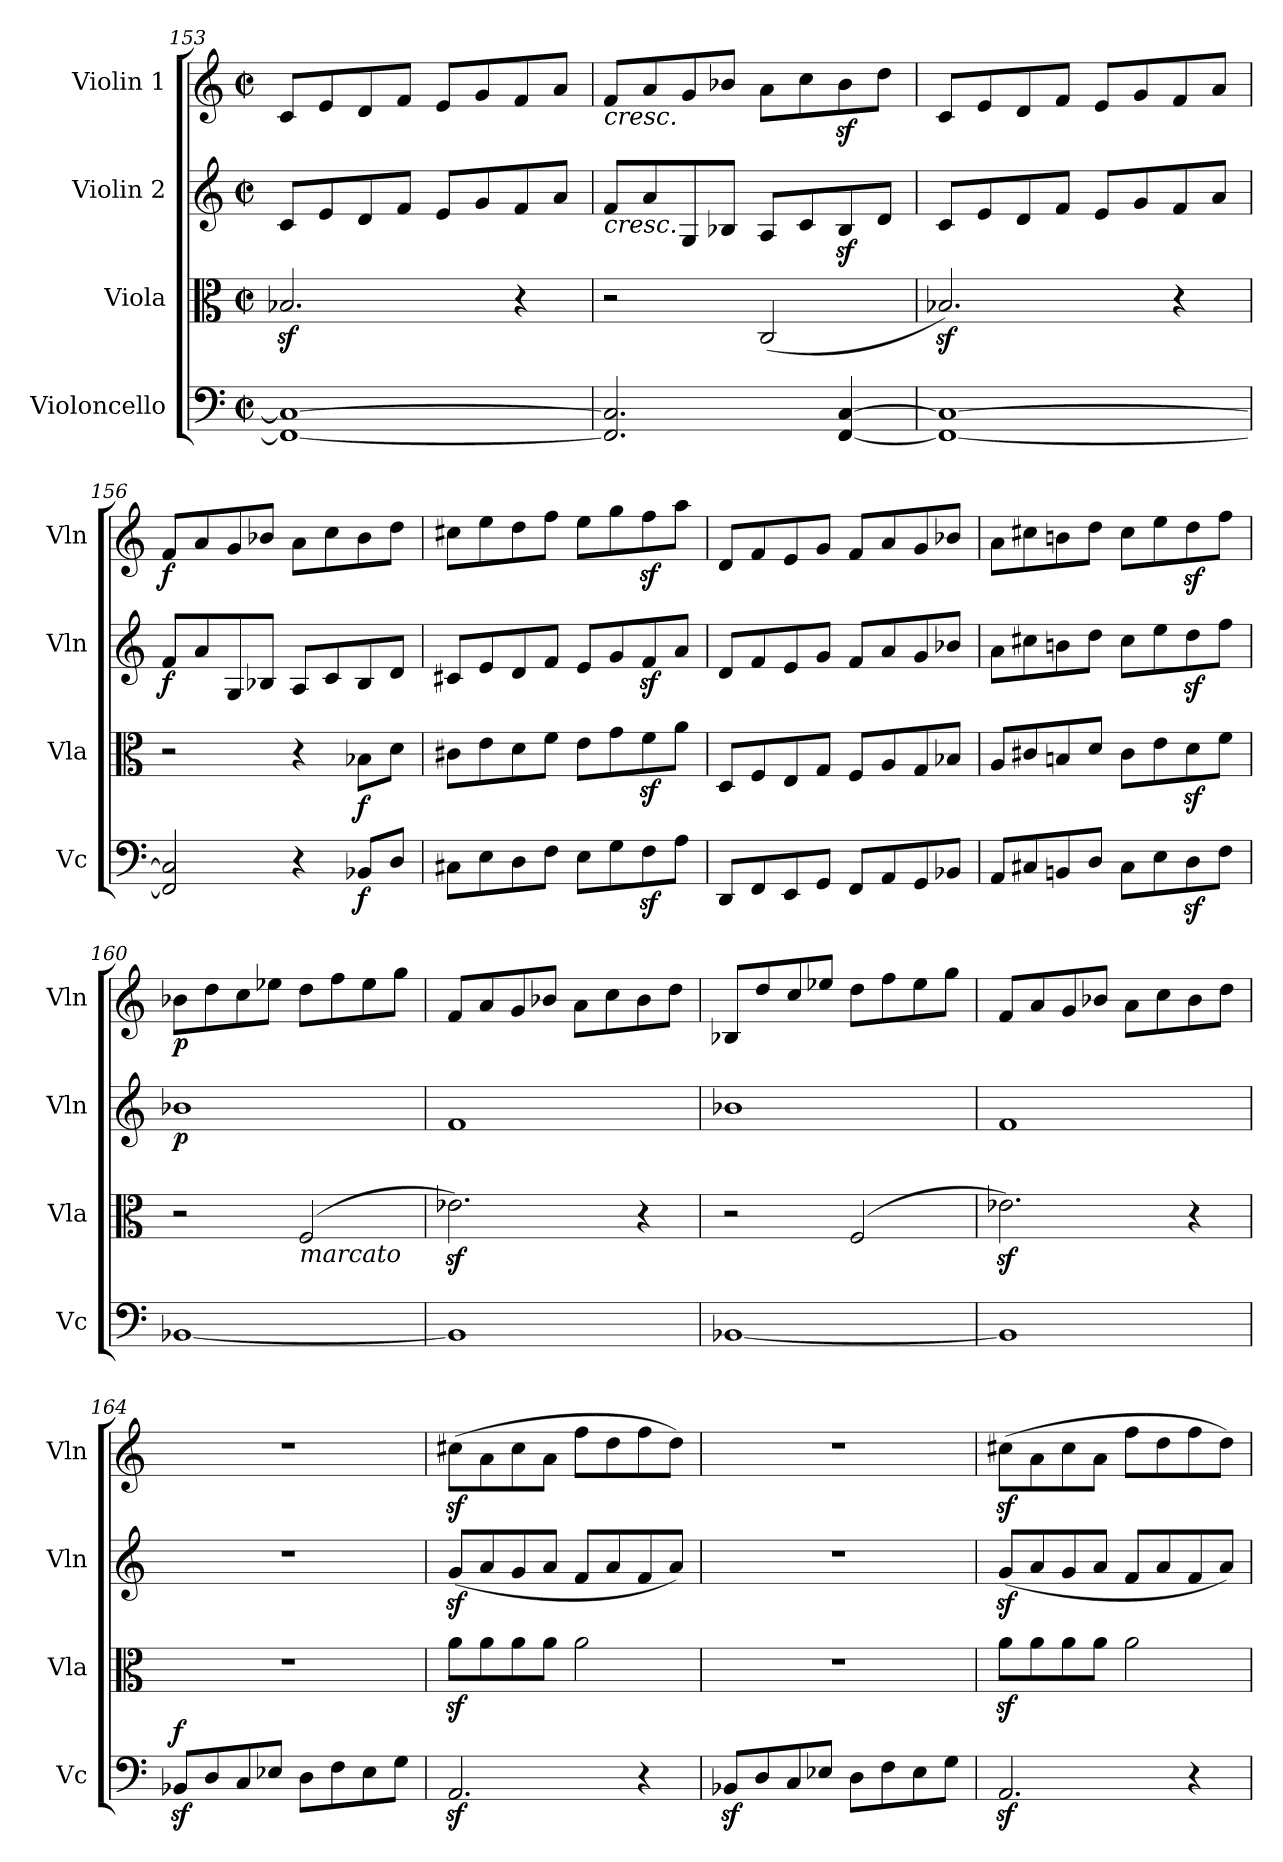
**kern	**dynam	**kern	**dynam	**kern	**dynam	**kern	**dynam
*part4	*part4	*part3	*part3	*part2	*part2	*part1	*part1
*staff4	*staff4	*staff3	*staff3	*staff2	*staff2	*staff1	*staff1
*I"Violoncello	*	*I"Viola	*	*I"Violin 2	*	*I"Violin 1	*
*I'Vc	*	*I'Vla	*	*I'Vln	*	*I'Vln	*
!!LO:LB:g=z
*clefF4	*	*clefC3	*	*clefG2	*	*clefG2	*
*k[]	*	*k[]	*	*k[]	*	*k[]	*
*M2/2	*	*M2/2	*	*M2/2	*	*M2/2	*
*met(c|)	*	*met(c|)	*	*met(c|)	*	*met(c|)	*
=153	=153	=153	=153	=153	=153	=153	=153
1FF_ 1C_	.	2.B-Xz</	.	8c/L	.	8c/L	.
.	.	.	.	8e/	.	8e/	.
.	.	.	.	8d/	.	8d/	.
.	.	.	.	8f/J	.	8f/J	.
.	.	.	.	8e/L	.	8e/L	.
.	.	.	.	8g/	.	8g/	.
.	.	4r	.	8f/	.	8f/	.
.	.	.	.	8a/J	.	8a/J	.
=154	=154	=154	=154	=154	=154	=154	=154
!	!	!	!	!	!	!LO:TX:b:i:t=cresc.	!
!	!	!	!	!LO:TX:b:i:t=cresc.	!	!	!
2.FF/] 2.C/]	.	2r	.	8f/L	.	8f/L	.
.	.	.	.	8a/	.	8a/	.
.	.	.	.	8G/	.	8g/	.
.	.	.	.	8B-X/J	.	8b-X/J	.
.	.	(2C/	.	8A/L	.	8a\L	.
.	.	.	.	8c/	.	8cc\	.
[4FF/ [4C/	.	.	.	8B-z</	.	8b-z<\	.
.	.	.	.	8d/J	.	8dd\J	.
=155	=155	=155	=155	=155	=155	=155	=155
1FF_ 1C_	.	2.B-Xz</)	.	8c/L	.	8c/L	.
.	.	.	.	8e/	.	8e/	.
.	.	.	.	8d/	.	8d/	.
.	.	.	.	8f/J	.	8f/J	.
.	.	.	.	8e/L	.	8e/L	.
.	.	.	.	8g/	.	8g/	.
.	.	4r	.	8f/	.	8f/	.
.	.	.	.	8a/J	.	8a/J	.
=156	=156	=156	=156	=156	=156	=156	=156
!	!	!	!	!	!LO:DY:b	!	!LO:DY:b
2FF/] 2C/]	.	2r	.	8f/L	f	8f/L	f
.	.	.	.	8a/	.	8a/	.
.	.	.	.	8G/	.	8g/	.
.	.	.	.	8B-X/J	.	8b-X/J	.
4r	.	4r	.	8A/L	.	8a\L	.
.	.	.	.	8c/	.	8cc\	.
!	!LO:DY:b	!	!LO:DY:b	!	!	!	!
8BB-X/L	f	8B-X\L	f	8B-/	.	8b-\	.
8D/J	.	8d\J	.	8d/J	.	8dd\J	.
=157	=157	=157	=157	=157	=157	=157	=157
8C#X\L	.	8c#X\L	.	8c#X/L	.	8cc#X\L	.
8E\	.	8e\	.	8e/	.	8ee\	.
8D\	.	8d\	.	8d/	.	8dd\	.
8F\J	.	8f\J	.	8f/J	.	8ff\J	.
8E\L	.	8e\L	.	8e/L	.	8ee\L	.
8G\	.	8g\	.	8g/	.	8gg\	.
8Fz<\	.	8fz<\	.	8fz</	.	8ffz<\	.
8A\J	.	8a\J	.	8a/J	.	8aa\J	.
!!LO:LB:g=z
=158	=158	=158	=158	=158	=158	=158	=158
8DD/L	.	8D/L	.	8d/L	.	8d/L	.
8FF/	.	8F/	.	8f/	.	8f/	.
8EE/	.	8E/	.	8e/	.	8e/	.
8GG/J	.	8G/J	.	8g/J	.	8g/J	.
8FF/L	.	8F/L	.	8f/L	.	8f/L	.
8AA/	.	8A/	.	8a/	.	8a/	.
8GG/	.	8G/	.	8g/	.	8g/	.
8BB-X/J	.	8B-X/J	.	8b-X/J	.	8b-X/J	.
=159	=159	=159	=159	=159	=159	=159	=159
8AA/L	.	8A/L	.	8a\L	.	8a\L	.
8C#X/	.	8c#X/	.	8cc#X\	.	8cc#X\	.
8BBn/	.	8Bn/	.	8bn\	.	8bn\	.
8D/J	.	8d/J	.	8dd\J	.	8dd\J	.
8C#\L	.	8c#\L	.	8cc#\L	.	8cc#\L	.
8E\	.	8e\	.	8ee\	.	8ee\	.
8Dz<\	.	8dz<\	.	8ddz<\	.	8ddz<\	.
8F\J	.	8f\J	.	8ff\J	.	8ff\J	.
=160	=160	=160	=160	=160	=160	=160	=160
!	!	!	!	!	!LO:DY:b	!	!LO:DY:b
[1BB-X	.	2r	.	1b-X	p	8b-X\L	p
.	.	.	.	.	.	8dd\	.
.	.	.	.	.	.	8cc\	.
.	.	.	.	.	.	8ee-X\J	.
!	!	!LO:TX:b:i:t=marcato	!	!	!	!	!
.	.	(2F/	.	.	.	8dd\L	.
.	.	.	.	.	.	8ff\	.
.	.	.	.	.	.	8ee-\	.
.	.	.	.	.	.	8gg\J	.
!!LO:PB:g=z
=161	=161	=161	=161	=161	=161	=161	=161
1BB-]	.	2.e-Xz<\)	.	1f	.	8f/L	.
.	.	.	.	.	.	8a/	.
.	.	.	.	.	.	8g/	.
.	.	.	.	.	.	8b-X/J	.
.	.	.	.	.	.	8a\L	.
.	.	.	.	.	.	8cc\	.
.	.	4r	.	.	.	8b-\	.
.	.	.	.	.	.	8dd\J	.
=162	=162	=162	=162	=162	=162	=162	=162
[1BB-X	.	2r	.	1b-X	.	8B-X/L	.
.	.	.	.	.	.	8dd/	.
.	.	.	.	.	.	8cc/	.
.	.	.	.	.	.	8ee-X/J	.
.	.	(2F/	.	.	.	8dd\L	.
.	.	.	.	.	.	8ff\	.
.	.	.	.	.	.	8ee-\	.
.	.	.	.	.	.	8gg\J	.
=163	=163	=163	=163	=163	=163	=163	=163
1BB-]	.	2.e-Xz<\)	.	1f	.	8f/L	.
.	.	.	.	.	.	8a/	.
.	.	.	.	.	.	8g/	.
.	.	.	.	.	.	8b-X/J	.
.	.	.	.	.	.	8a\L	.
.	.	.	.	.	.	8cc\	.
.	.	4r	.	.	.	8b-\	.
.	.	.	.	.	.	8dd\J	.
=164	=164	=164	=164	=164	=164	=164	=164
!	!LO:DY:a	!	!	!	!	!	!
8BB-Xz</L	f	1r	.	1r	.	1r	.
8D/	.	.	.	.	.	.	.
8C/	.	.	.	.	.	.	.
8E-X/J	.	.	.	.	.	.	.
8D\L	.	.	.	.	.	.	.
8F\	.	.	.	.	.	.	.
8E-\	.	.	.	.	.	.	.
8G\J	.	.	.	.	.	.	.
=165	=165	=165	=165	=165	=165	=165	=165
2.AAz</	.	8az<\L	.	(8gz</L	.	(8cc#Xz<\L	.
.	.	8a\	.	8a/	.	8a\	.
.	.	8a\	.	8g/	.	8cc#\	.
.	.	8a\J	.	8a/J	.	8a\J	.
.	.	2a\	.	8f/L	.	8ff\L	.
.	.	.	.	8a/	.	8dd\	.
4r	.	.	.	8f/	.	8ff\	.
.	.	.	.	8a/J)	.	8dd\J)	.
!!LO:LB:g=z
=166	=166	=166	=166	=166	=166	=166	=166
8BB-Xz</L	.	1r	.	1r	.	1r	.
8D/	.	.	.	.	.	.	.
8C/	.	.	.	.	.	.	.
8E-X/J	.	.	.	.	.	.	.
8D\L	.	.	.	.	.	.	.
8F\	.	.	.	.	.	.	.
8E-\	.	.	.	.	.	.	.
8G\J	.	.	.	.	.	.	.
=167	=167	=167	=167	=167	=167	=167	=167
2.AAz</	.	8az<\L	.	(8gz</L	.	(8cc#Xz<\L	.
.	.	8a\	.	8a/	.	8a\	.
.	.	8a\	.	8g/	.	8cc#\	.
.	.	8a\J	.	8a/J	.	8a\J	.
.	.	2a\	.	8f/L	.	8ff\L	.
.	.	.	.	8a/	.	8dd\	.
4r	.	.	.	8f/	.	8ff\	.
.	.	.	.	8a/J)	.	8dd\J)	.
=	=	=	=	=	=	=	=
*-	*-	*-	*-	*-	*-	*-	*-
